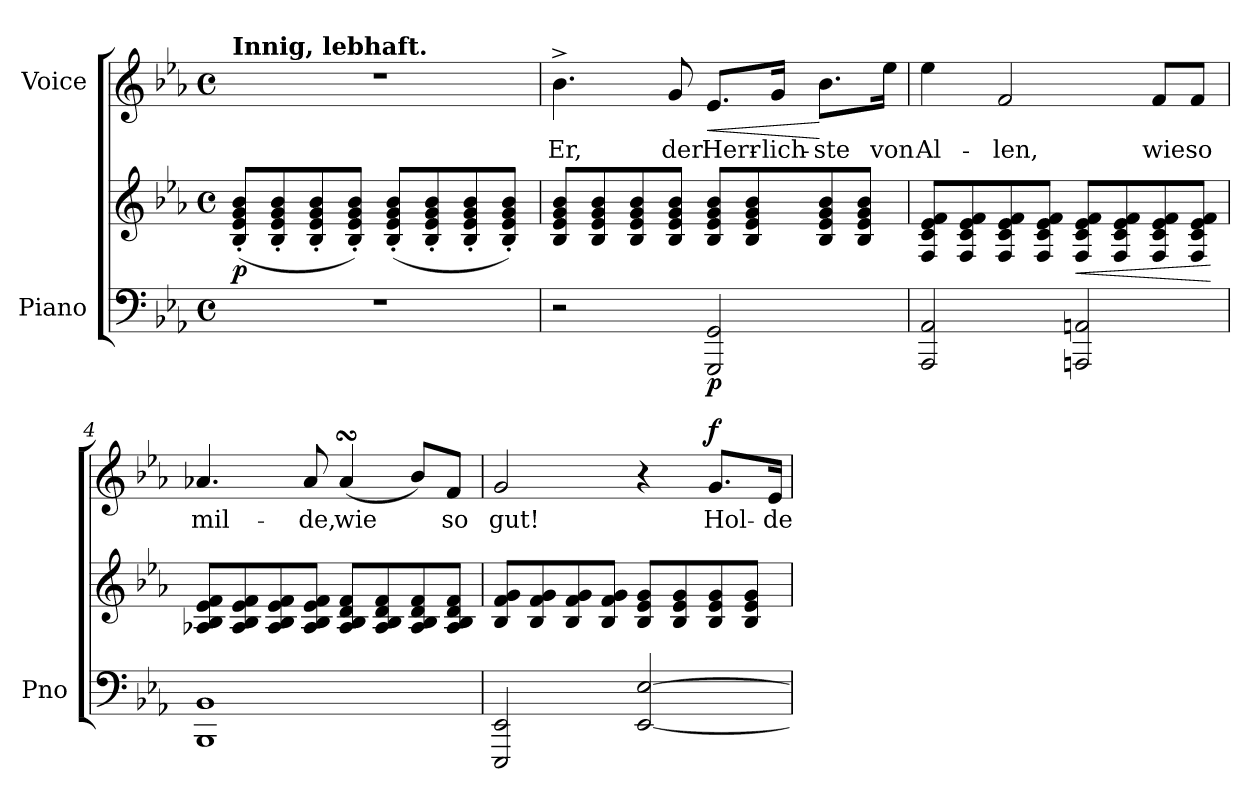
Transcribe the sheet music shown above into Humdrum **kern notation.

**kern	**kern	**dynam	**kern	**text	**dynam
*part2	*part2	*part2	*part1	*part1	*part1
*staff3	*staff2	*staff2/3	*staff1	*staff1	*staff1
*I"Piano	*	*	*I"Voice	*	*
*I'Pno	*	*	*	*	*
*clefF4	*clefG2	*	*clefG2	*	*
*k[b-e-a-]	*k[b-e-a-]	*	*k[b-e-a-]	*	*
*M4/4	*M4/4	*	*M4/4	*	*
*met(c)	*met(c)	*	*met(c)	*	*
=1	=1	=1	=1	=1	=1
!	!	!	!LO:TX:a:B:t=Innig, lebhaft.	!	!
!	!	!LO:DY:b	!	!	!
1r	(8B-/' 8e-/' 8g/' 8b-/'L	p	1r	.	.
.	8B-/' 8e-/' 8g/' 8b-/'	.	.	.	.
.	8B-/' 8e-/' 8g/' 8b-/'	.	.	.	.
.	8B-/' 8e-/' 8g/' 8b-/'J)	.	.	.	.
.	(8B-/' 8e-/' 8g/' 8b-/'L	.	.	.	.
.	8B-/' 8e-/' 8g/' 8b-/'	.	.	.	.
.	8B-/' 8e-/' 8g/' 8b-/'	.	.	.	.
.	8B-/' 8e-/' 8g/' 8b-/'J)	.	.	.	.
=2	=2	=2	=2	=2	=2
2r	8B-/ 8e-/ 8g/ 8b-/L	.	4.b-^\	Er,	.
.	8B-/ 8e-/ 8g/ 8b-/	.	.	.	.
.	8B-/ 8e-/ 8g/ 8b-/	.	.	.	.
.	8B-/ 8e-/ 8g/ 8b-/J	.	8g/	der	.
!	!	!LO:DY:b=2	!	!	!LO:HP:b
2GGG/ 2GG/	8B-/ 8e-/ 8g/ 8b-/L	p	8.e-/L	Herr-	<
.	8B-/ 8e-/ 8g/ 8b-/	.	.	.	.
.	.	.	16g/Jk	-lich-	.
.	8B-/ 8e-/ 8g/ 8b-/	.	8.b-\L	-ste	[
.	8B-/ 8e-/ 8g/ 8b-/J	.	.	.	.
.	.	.	16ee-\Jk	von	.
=3	=3	=3	=3	=3	=3
2AAA-/ 2AA-/	8F/ 8c/ 8e-/ 8f/L	.	4ee-\	Al-	.
.	8F/ 8c/ 8e-/ 8f/	.	.	.	.
.	8F/ 8c/ 8e-/ 8f/	.	2f/	-len,	.
.	8F/ 8c/ 8e-/ 8f/J	.	.	.	.
!	!	!LO:HP:b	!	!	!
2AAAn/ 2AAn/	8F/ 8c/ 8e-/ 8f/L	<	.	.	.
.	8F/ 8c/ 8e-/ 8f/	.	.	.	.
.	8F/ 8c/ 8e-/ 8f/	.	8f/L	wie	.
.	8F/ 8c/ 8e-/ 8f/J	.	8f/J	so	.
.	.	[	.	.	.
=4	=4	=4	=4	=4	=4
1BBB- 1BB-	8A-X/ 8B-/ 8e-/ 8f/L	.	4.a-X/	mil-	.
.	8A-/ 8B-/ 8e-/ 8f/	.	.	.	.
.	8A-/ 8B-/ 8e-/ 8f/	.	.	.	.
.	8A-/ 8B-/ 8e-/ 8f/J	.	8a-/	-de,	.
.	8A-/ 8B-/ 8d/ 8f/L	.	(4a-sSSs/	wie	.
.	8A-/ 8B-/ 8d/ 8f/	.	.	.	.
.	8A-/ 8B-/ 8d/ 8f/	.	8b-/L)	.	.
.	8A-/ 8B-/ 8d/ 8f/J	.	8f/J	so	.
=5	=5	=5	=5	=5	=5
2EEE-/ 2EE-/	8B-/ 8f/ 8g/L	.	2g/	gut!	.
.	8B-/ 8f/ 8g/	.	.	.	.
.	8B-/ 8f/ 8g/	.	.	.	.
.	8B-/ 8f/ 8g/J	.	.	.	.
[2EE-/ [2E-/	8B-/ 8e-/ 8g/L	.	4r	.	.
.	8B-/ 8e-/ 8g/	.	.	.	.
!	!	!	!	!	!LO:DY:b
.	8B-/ 8e-/ 8g/	.	8.g/L	Hol-	f
.	8B-/ 8e-/ 8g/J	.	.	.	.
.	.	.	16e-/Jk	-de	.
=	=	=	=	=	=
*-	*-	*-	*-	*-	*-
